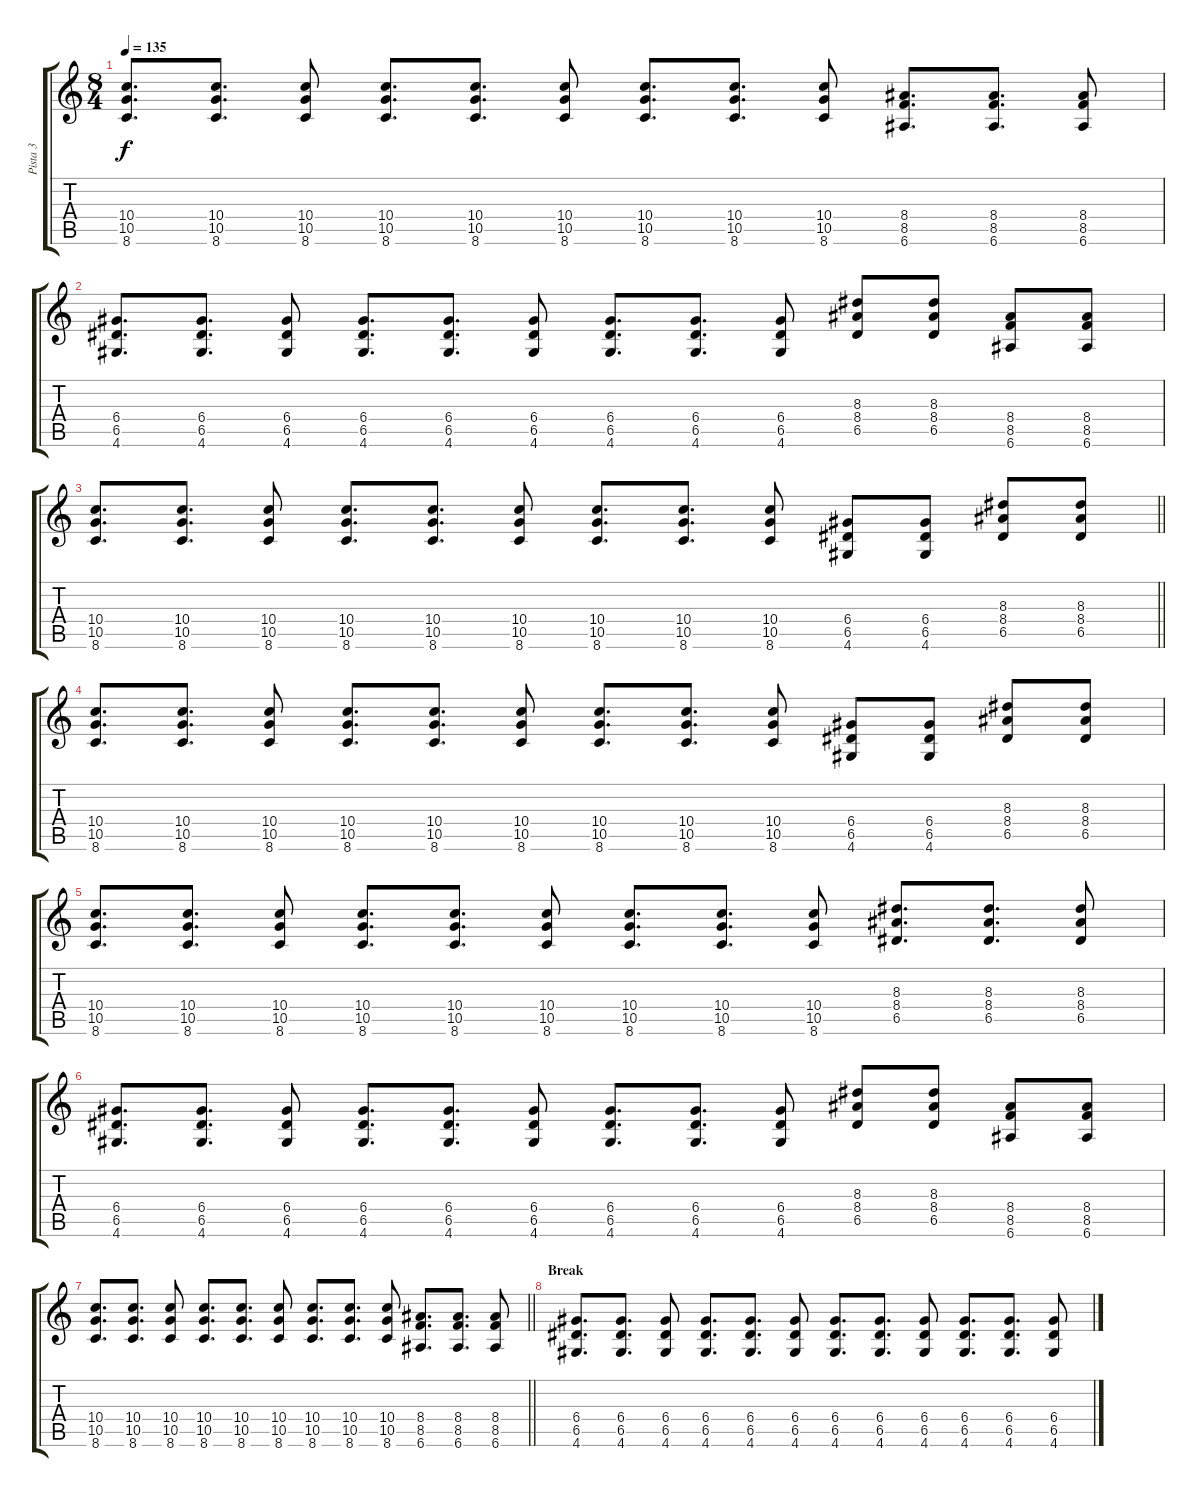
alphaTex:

\track ("Pista 3" "Pista 3") {instrument overdrivenguitar}
\staff {score tabs}
\tuning (E4 B3 G3 D3 A2 E2) {hide}
\ts (8 4)
\tempo 135
\clef g2
\ks c
(10.4 10.5 8.6).8{d dy f} (10.4 10.5 8.6).8{d} (10.4 10.5 8.6).8 (10.4 10.5 8.6).8{d} (10.4 10.5 8.6).8{d} (10.4 10.5 8.6).8 (10.4 10.5 8.6).8{d} (10.4 10.5 8.6).8{d} (10.4 10.5 8.6).8 (8.4 8.5 6.6).8{d} (8.4 8.5 6.6).8{d} (8.4 8.5 6.6).8 |
(6.4 6.5 4.6).8{d} (6.4 6.5 4.6).8{d} (6.4 6.5 4.6).8 (6.4 6.5 4.6).8{d} (6.4 6.5 4.6).8{d} (6.4 6.5 4.6).8 (6.4 6.5 4.6).8{d} (6.4 6.5 4.6).8{d} (6.4 6.5 4.6).8 (8.3 8.4 6.5).8 (8.3 8.4 6.5).8 (8.4 8.5 6.6).8 (8.4 8.5 6.6).8 |
\barLineRight lightlight
(10.4 10.5 8.6).8{d} (10.4 10.5 8.6).8{d} (10.4 10.5 8.6).8 (10.4 10.5 8.6).8{d} (10.4 10.5 8.6).8{d} (10.4 10.5 8.6).8 (10.4 10.5 8.6).8{d} (10.4 10.5 8.6).8{d} (10.4 10.5 8.6).8 (6.4 6.5 4.6).8 (6.4 6.5 4.6).8 (8.3 8.4 6.5).8 (8.3 8.4 6.5).8 |
(10.4 10.5 8.6).8{d} (10.4 10.5 8.6).8{d} (10.4 10.5 8.6).8 (10.4 10.5 8.6).8{d} (10.4 10.5 8.6).8{d} (10.4 10.5 8.6).8 (10.4 10.5 8.6).8{d} (10.4 10.5 8.6).8{d} (10.4 10.5 8.6).8 (6.4 6.5 4.6).8 (6.4 6.5 4.6).8 (8.3 8.4 6.5).8 (8.3 8.4 6.5).8 |
(10.4 10.5 8.6).8{d} (10.4 10.5 8.6).8{d} (10.4 10.5 8.6).8 (10.4 10.5 8.6).8{d} (10.4 10.5 8.6).8{d} (10.4 10.5 8.6).8 (10.4 10.5 8.6).8{d} (10.4 10.5 8.6).8{d} (10.4 10.5 8.6).8 (8.3 8.4 6.5).8{d} (8.3 8.4 6.5).8{d} (8.3 8.4 6.5).8 |
(6.4 6.5 4.6).8{d} (6.4 6.5 4.6).8{d} (6.4 6.5 4.6).8 (6.4 6.5 4.6).8{d} (6.4 6.5 4.6).8{d} (6.4 6.5 4.6).8 (6.4 6.5 4.6).8{d} (6.4 6.5 4.6).8{d} (6.4 6.5 4.6).8 (8.3 8.4 6.5).8 (8.3 8.4 6.5).8 (8.4 8.5 6.6).8 (8.4 8.5 6.6).8 |
\barLineRight lightlight
(10.4 10.5 8.6).8{d} (10.4 10.5 8.6).8{d} (10.4 10.5 8.6).8 (10.4 10.5 8.6).8{d} (10.4 10.5 8.6).8{d} (10.4 10.5 8.6).8 (10.4 10.5 8.6).8{d} (10.4 10.5 8.6).8{d} (10.4 10.5 8.6).8 (8.4 8.5 6.6).8{d} (8.4 8.5 6.6).8{d} (8.4 8.5 6.6).8 |
\section ("" "Break")
(6.4 6.5 4.6).8{d} (6.4 6.5 4.6).8{d} (6.4 6.5 4.6).8 (6.4 6.5 4.6).8{d} (6.4 6.5 4.6).8{d} (6.4 6.5 4.6).8 (6.4 6.5 4.6).8{d} (6.4 6.5 4.6).8{d} (6.4 6.5 4.6).8 (6.4 6.5 4.6).8{d} (6.4 6.5 4.6).8{d} (6.4 6.5 4.6).8
